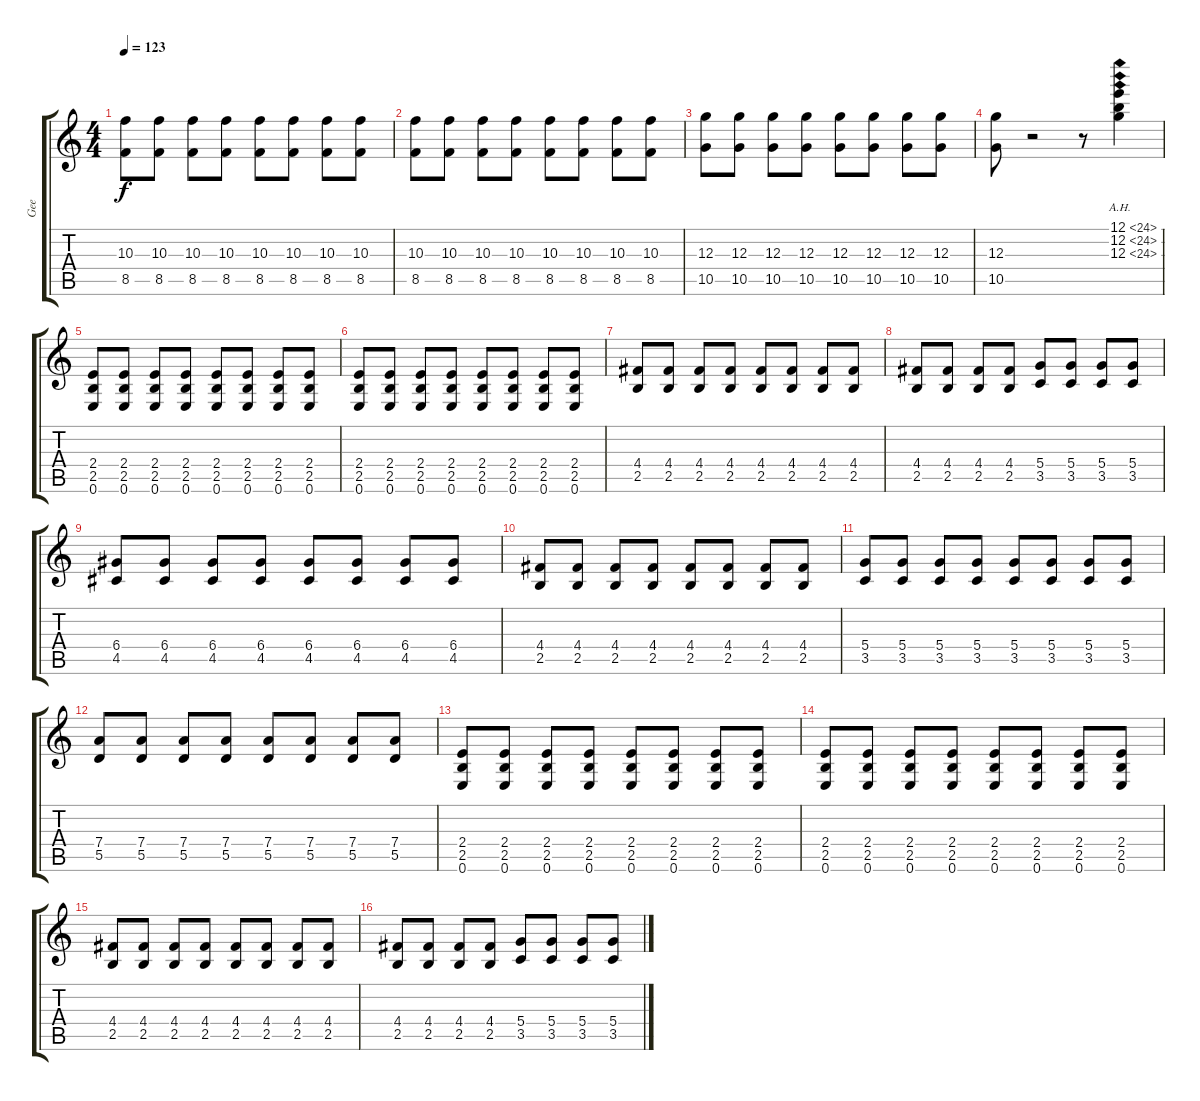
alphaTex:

\track ("Gee" "Gee") {instrument distortionguitar}
\staff {score tabs}
\tuning (E4 B3 G3 D3 A2 E2) {hide}
\ts (4 4)
\tempo 123
\clef g2
\ks c
(10.3 8.5).8{dy f} (10.3 8.5).8 (10.3 8.5).8 (10.3 8.5).8 (10.3 8.5).8 (10.3 8.5).8 (10.3 8.5).8 (10.3 8.5).8 |
(10.3 8.5).8 (10.3 8.5).8 (10.3 8.5).8 (10.3 8.5).8 (10.3 8.5).8 (10.3 8.5).8 (10.3 8.5).8 (10.3 8.5).8 |
(12.3 10.5).8 (12.3 10.5).8 (12.3 10.5).8 (12.3 10.5).8 (12.3 10.5).8 (12.3 10.5).8 (12.3 10.5).8 (12.3 10.5).8 |
(12.3 10.5).8 r.2 r.8 (12.1{ah 12} 12.2{ah 12} 12.3{ah 12}).4 |
(2.4 2.5 0.6).8 (2.4 2.5 0.6).8 (2.4 2.5 0.6).8 (2.4 2.5 0.6).8 (2.4 2.5 0.6).8 (2.4 2.5 0.6).8 (2.4 2.5 0.6).8 (2.4 2.5 0.6).8 |
(2.4 2.5 0.6).8 (2.4 2.5 0.6).8 (2.4 2.5 0.6).8 (2.4 2.5 0.6).8 (2.4 2.5 0.6).8 (2.4 2.5 0.6).8 (2.4 2.5 0.6).8 (2.4 2.5 0.6).8 |
(4.4 2.5).8 (4.4 2.5).8 (4.4 2.5).8 (4.4 2.5).8 (4.4 2.5).8 (4.4 2.5).8 (4.4 2.5).8 (4.4 2.5).8 |
(4.4 2.5).8 (4.4 2.5).8 (4.4 2.5).8 (4.4 2.5).8 (5.4 3.5).8 (5.4 3.5).8 (5.4 3.5).8 (5.4 3.5).8 |
(6.4 4.5).8 (6.4 4.5).8 (6.4 4.5).8 (6.4 4.5).8 (6.4 4.5).8 (6.4 4.5).8 (6.4 4.5).8 (6.4 4.5).8 |
(4.4 2.5).8 (4.4 2.5).8 (4.4 2.5).8 (4.4 2.5).8 (4.4 2.5).8 (4.4 2.5).8 (4.4 2.5).8 (4.4 2.5).8 |
(5.4 3.5).8 (5.4 3.5).8 (5.4 3.5).8 (5.4 3.5).8 (5.4 3.5).8 (5.4 3.5).8 (5.4 3.5).8 (5.4 3.5).8 |
(7.4 5.5).8 (7.4 5.5).8 (7.4 5.5).8 (7.4 5.5).8 (7.4 5.5).8 (7.4 5.5).8 (7.4 5.5).8 (7.4 5.5).8 |
(2.4 2.5 0.6).8 (2.4 2.5 0.6).8 (2.4 2.5 0.6).8 (2.4 2.5 0.6).8 (2.4 2.5 0.6).8 (2.4 2.5 0.6).8 (2.4 2.5 0.6).8 (2.4 2.5 0.6).8 |
(2.4 2.5 0.6).8 (2.4 2.5 0.6).8 (2.4 2.5 0.6).8 (2.4 2.5 0.6).8 (2.4 2.5 0.6).8 (2.4 2.5 0.6).8 (2.4 2.5 0.6).8 (2.4 2.5 0.6).8 |
(4.4 2.5).8 (4.4 2.5).8 (4.4 2.5).8 (4.4 2.5).8 (4.4 2.5).8 (4.4 2.5).8 (4.4 2.5).8 (4.4 2.5).8 |
(4.4 2.5).8 (4.4 2.5).8 (4.4 2.5).8 (4.4 2.5).8 (5.4 3.5).8 (5.4 3.5).8 (5.4 3.5).8 (5.4 3.5).8
